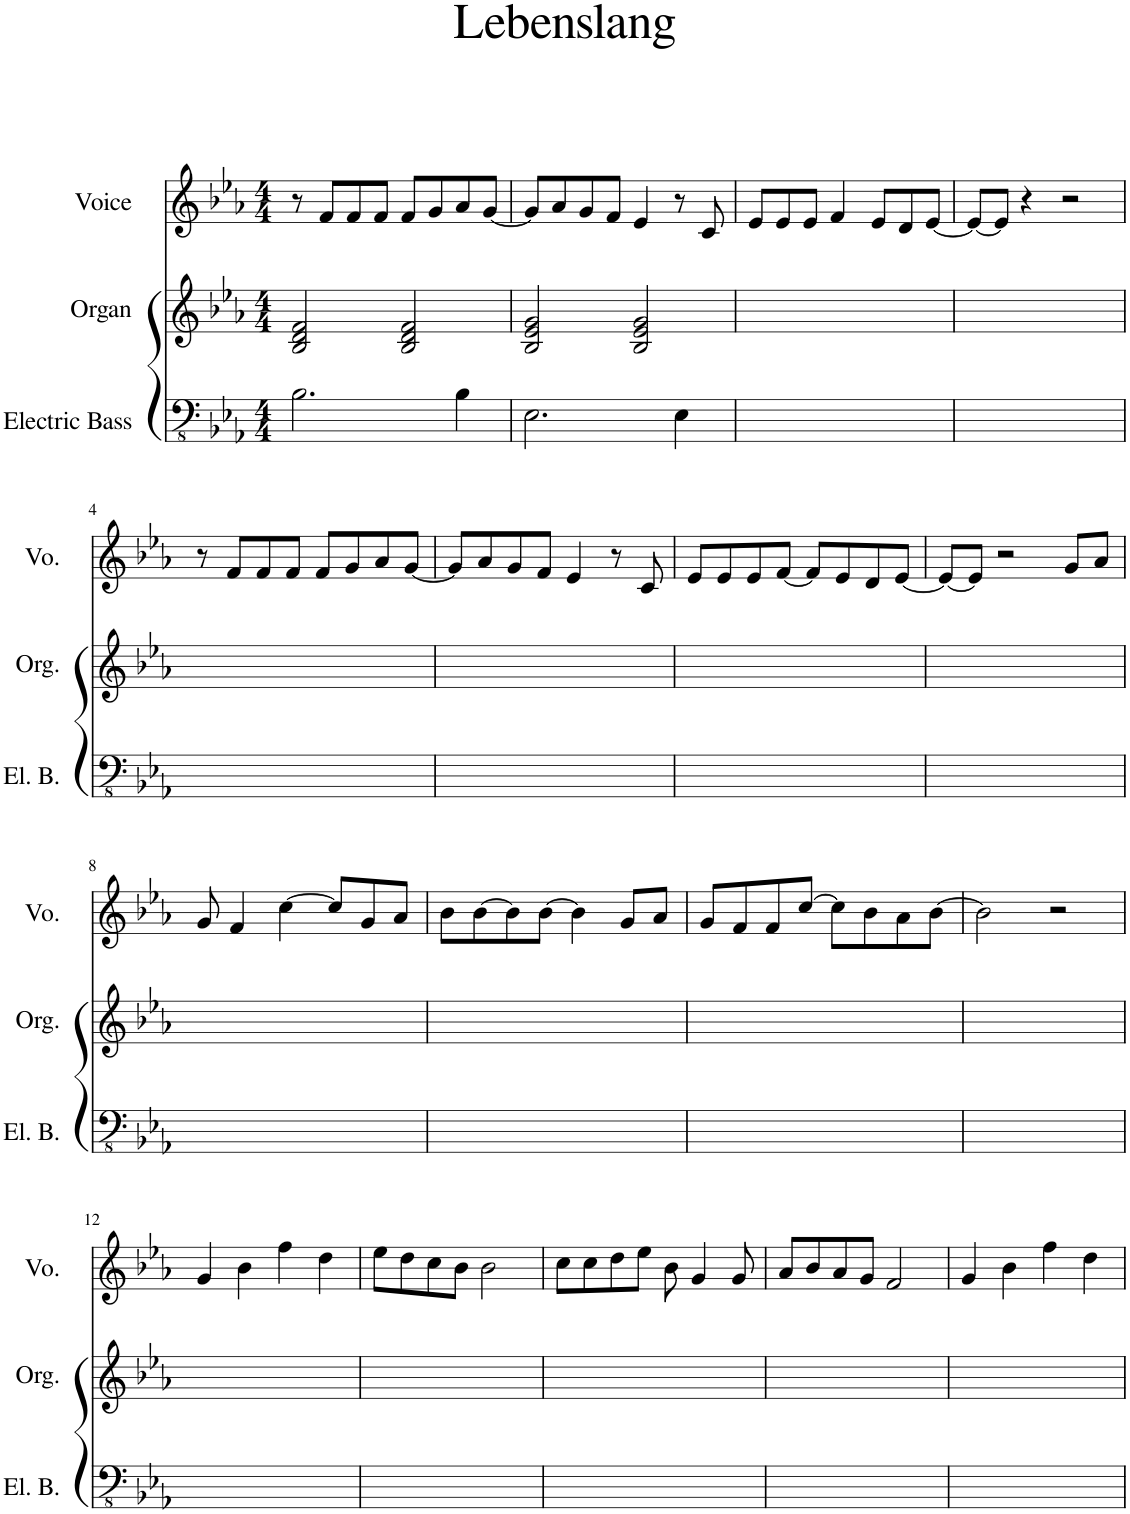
**kern	**kern	**kern
*part3	*part2	*part1
*staff3	*staff2	*staff1
*I"Electric Bass	*I"Organ	*I"Voice
*I'El. B.	*I'Org.	*I'Vo.
*clefFv4	*clefG2	*clefG2
*k[b-e-a-]	*k[b-e-a-]	*k[b-e-a-]
*M4/4	*M4/4	*M4/4
=1	=1	=1
2.BB-\	2B-/ 2d/ 2f/	8r
.	.	8f/L
.	.	8f/
.	.	8f/J
.	2B-/ 2d/ 2f/	8f/L
.	.	8g/
4BB-\	.	8a-/
.	.	[8g/J
=2	=2	=2
2.EE-\	2B-/ 2e-/ 2g/	8g/L]
.	.	8a-/
.	.	8g/
.	.	8f/J
.	2B-/ 2e-/ 2g/	4e-/
4EE-\	.	8r
.	.	8c/
=2X1	=2X1	=2X1
8ryy	1ryy	8e-/L
8ryy	.	8e-/
4ryy	.	8e-/J
.	.	4f/
2ryy	.	.
.	.	8e-/L
.	.	8d/
.	.	[8e-/J
=3	=3	=3
1ryy	1ryy	8e-/L_
.	.	8e-/J]
.	.	4r
.	.	2r
!!LO:LB:g=z
=4	=4	=4
1ryy	1ryy	8r
.	.	8f/L
.	.	8f/
.	.	8f/J
.	.	8f/L
.	.	8g/
.	.	8a-/
.	.	[8g/J
=5	=5	=5
1ryy	1ryy	8g/L]
.	.	8a-/
.	.	8g/
.	.	8f/J
.	.	4e-/
.	.	8r
.	.	8c/
=6	=6	=6
1ryy	1ryy	8e-/L
.	.	8e-/
.	.	8e-/
.	.	[8f/J
.	.	8f/L]
.	.	8e-/
.	.	8d/
.	.	[8e-/J
=7	=7	=7
1ryy	1ryy	8e-/L_
.	.	8e-/J]
.	.	2r
.	.	8g/L
.	.	8a-/J
!!LO:LB:g=z
=8	=8	=8
1ryy	1ryy	8g/
.	.	4f/
.	.	[4cc\
.	.	8cc/L]
.	.	8g/
.	.	8a-/J
=9	=9	=9
1ryy	1ryy	8b-\L
.	.	[8b-\
.	.	8b-\]
.	.	[8b-\J
.	.	4b-\]
.	.	8g/L
.	.	8a-/J
=10	=10	=10
1ryy	1ryy	8g/L
.	.	8f/
.	.	8f/
.	.	[8cc/J
.	.	8cc\L]
.	.	8b-\
.	.	8a-\
.	.	[8b-\J
=11	=11	=11
1ryy	1ryy	2b-\]
.	.	2r
!!LO:LB:g=z
=12	=12	=12
1ryy	1ryy	4g/
.	.	4b-\
.	.	4ff\
.	.	4dd\
=13	=13	=13
1ryy	1ryy	8ee-\L
.	.	8dd\
.	.	8cc\
.	.	8b-\J
.	.	2b-\
=14	=14	=14
1ryy	1ryy	8cc\L
.	.	8cc\
.	.	8dd\
.	.	8ee-\J
.	.	8b-\
.	.	4g/
.	.	8g/
=15	=15	=15
1ryy	1ryy	8a-/L
.	.	8b-/
.	.	8a-/
.	.	8g/J
.	.	2f/
=16	=16	=16
1ryy	1ryy	4g/
.	.	4b-\
.	.	4ff\
.	.	4dd\
=	=	=
*-	*-	*-
